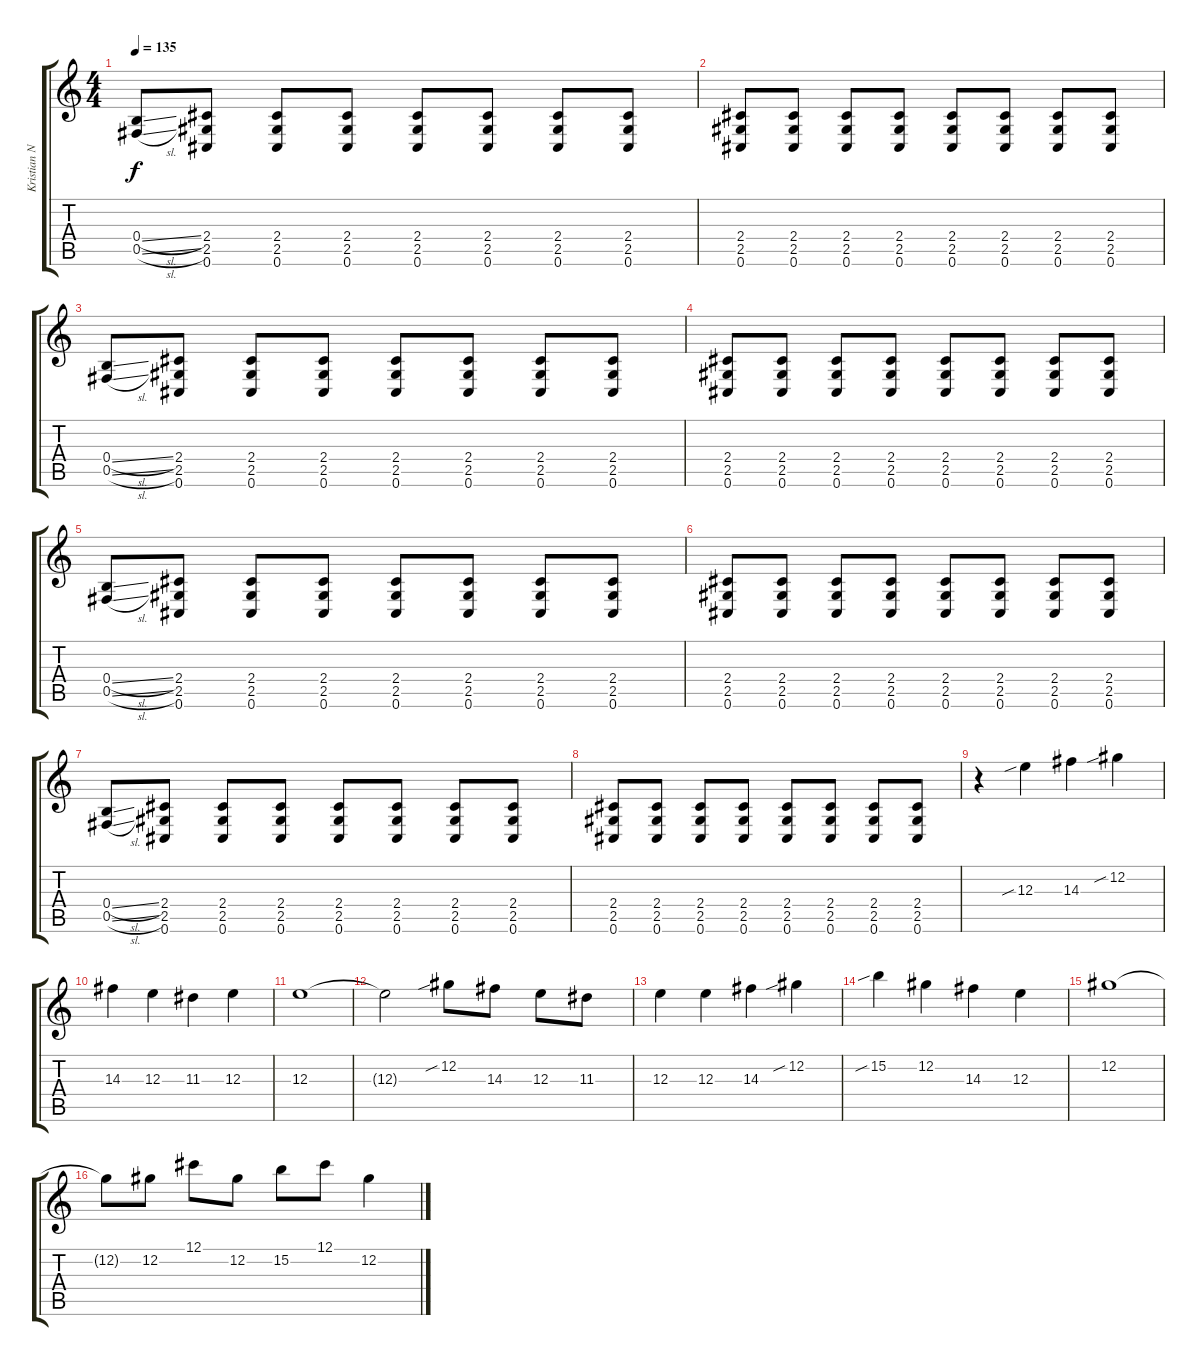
\track ("Kristian Niemann" "Kristian N") {instrument distortionguitar}
\staff {score tabs}
\tuning (Db4 Ab3 E3 B2 Gb2 Db2) {hide}
\ts (4 4)
\tempo 135
\clef g2
\ks c
(0.4{sl} 0.5{sl}).8{dy f} (2.4 2.5 0.6).8 (2.4 2.5 0.6).8 (2.4 2.5 0.6).8 (2.4 2.5 0.6).8 (2.4 2.5 0.6).8 (2.4 2.5 0.6).8 (2.4 2.5 0.6).8 |
(2.4 2.5 0.6).8 (2.4 2.5 0.6).8 (2.4 2.5 0.6).8 (2.4 2.5 0.6).8 (2.4 2.5 0.6).8 (2.4 2.5 0.6).8 (2.4 2.5 0.6).8 (2.4 2.5 0.6).8 |
(0.4{sl} 0.5{sl}).8 (2.4 2.5 0.6).8 (2.4 2.5 0.6).8 (2.4 2.5 0.6).8 (2.4 2.5 0.6).8 (2.4 2.5 0.6).8 (2.4 2.5 0.6).8 (2.4 2.5 0.6).8 |
(2.4 2.5 0.6).8 (2.4 2.5 0.6).8 (2.4 2.5 0.6).8 (2.4 2.5 0.6).8 (2.4 2.5 0.6).8 (2.4 2.5 0.6).8 (2.4 2.5 0.6).8 (2.4 2.5 0.6).8 |
(0.4{sl} 0.5{sl}).8 (2.4 2.5 0.6).8 (2.4 2.5 0.6).8 (2.4 2.5 0.6).8 (2.4 2.5 0.6).8 (2.4 2.5 0.6).8 (2.4 2.5 0.6).8 (2.4 2.5 0.6).8 |
(2.4 2.5 0.6).8 (2.4 2.5 0.6).8 (2.4 2.5 0.6).8 (2.4 2.5 0.6).8 (2.4 2.5 0.6).8 (2.4 2.5 0.6).8 (2.4 2.5 0.6).8 (2.4 2.5 0.6).8 |
(0.4{sl} 0.5{sl}).8 (2.4 2.5 0.6).8 (2.4 2.5 0.6).8 (2.4 2.5 0.6).8 (2.4 2.5 0.6).8 (2.4 2.5 0.6).8 (2.4 2.5 0.6).8 (2.4 2.5 0.6).8 |
(2.4 2.5 0.6).8 (2.4 2.5 0.6).8 (2.4 2.5 0.6).8 (2.4 2.5 0.6).8 (2.4 2.5 0.6).8 (2.4 2.5 0.6).8 (2.4 2.5 0.6).8 (2.4 2.5 0.6).8 |
r.4 12.3{sib}.4 14.3.4 12.2{sib}.4 |
14.3.4 12.3.4 11.3.4 12.3.4 |
12.3.1 |
12.3{t}.2 12.2{sib}.8 14.3.8 12.3.8 11.3.8 |
12.3.4 12.3.4 14.3.4 12.2{sib}.4 |
15.2{sib}.4 12.2.4 14.3.4 12.3.4 |
12.2.1 |
12.2{t}.8 12.2.8 12.1.8 12.2.8 15.2.8 12.1.8 12.2.4
